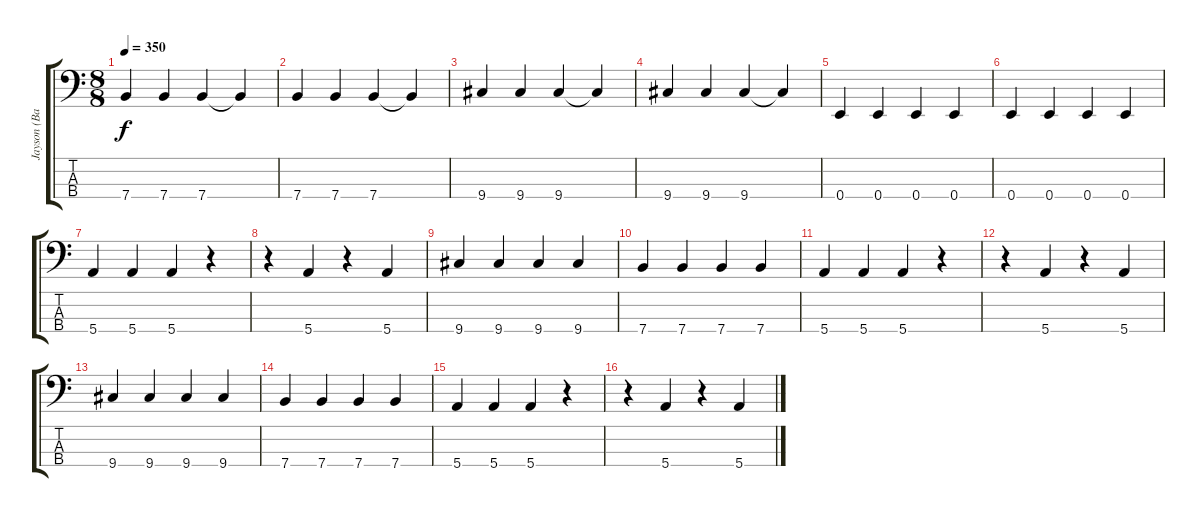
\track ("Jayson (Bass)" "Jayson (Ba") {instrument electricbasspick}
\staff {score tabs}
\tuning (G2 D2 A1 E1) {hide}
\ts (8 8)
\tempo 350
\clef f4
\ks c
7.4.4{dy f} 7.4.4 7.4.4 7.4{t}.4 |
7.4.4 7.4.4 7.4.4 7.4{t}.4 |
9.4.4 9.4.4 9.4.4 9.4{t}.4 |
9.4.4 9.4.4 9.4.4 9.4{t}.4 |
0.4.4 0.4.4 0.4.4 0.4.4 |
0.4.4 0.4.4 0.4.4 0.4.4 |
5.4.4 5.4.4 5.4.4 r.4 |
r.4 5.4.4 r.4 5.4.4 |
9.4.4 9.4.4 9.4.4 9.4.4 |
7.4.4 7.4.4 7.4.4 7.4.4 |
5.4.4 5.4.4 5.4.4 r.4 |
r.4 5.4.4 r.4 5.4.4 |
9.4.4 9.4.4 9.4.4 9.4.4 |
7.4.4 7.4.4 7.4.4 7.4.4 |
5.4.4 5.4.4 5.4.4 r.4 |
r.4 5.4.4 r.4 5.4.4
